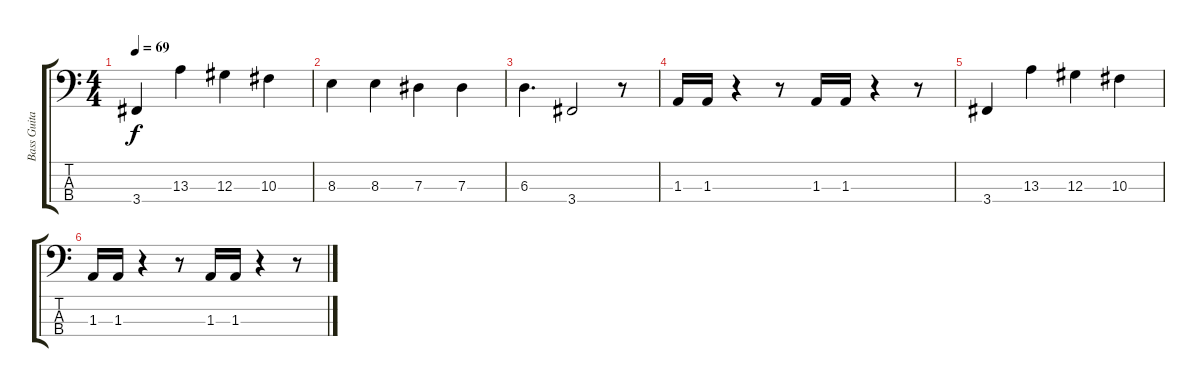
\track ("Bass Guitar" "Bass Guita") {instrument electricbassfinger}
\staff {score tabs}
\tuning (Gb2 Db2 Ab1 Eb1) {hide}
\ts (4 4)
\tempo 69
\clef f4
\ks c
3.4.4{dy f} 13.3.4 12.3.4 10.3.4 |
8.3.4 8.3.4 7.3.4 7.3.4 |
6.3.4{d} 3.4.2 r.8 |
1.3.16 1.3.16 r.4 r.8 1.3.16 1.3.16 r.4 r.8 |
3.4.4 13.3.4 12.3.4 10.3.4 |
1.3.16 1.3.16 r.4 r.8 1.3.16 1.3.16 r.4 r.8
